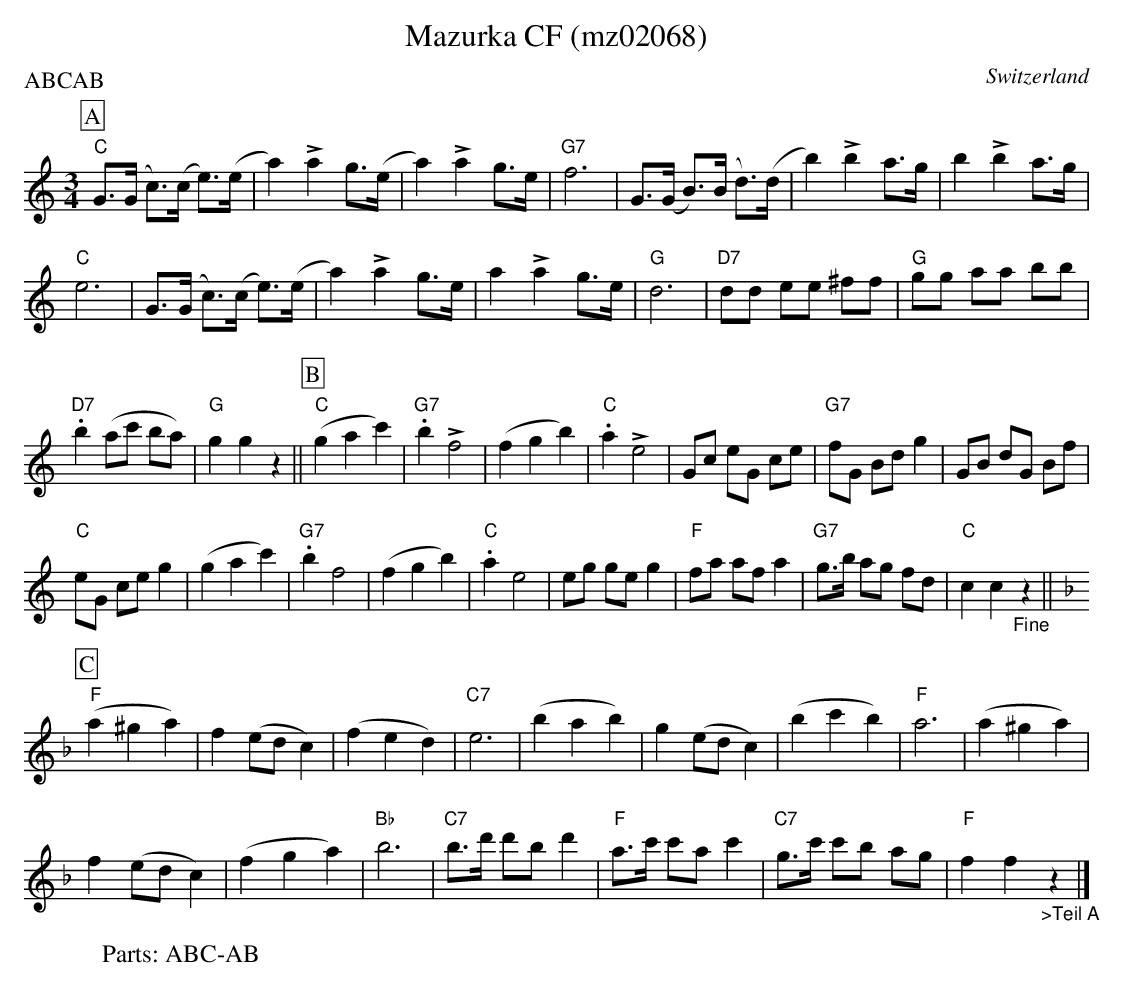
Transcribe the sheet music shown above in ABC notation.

X:1
T:Mazurka CF (mz02068)
O:Switzerland
P:ABCAB
M:3/4
L:1/8
K:C major
[P:A] "C"G>(G c>)(c e>)(e | a2) !>!a2 g>(e | a2)!>!a2 g>e |  "G7"f6 | G>(G B>)(B d>)(d | b2) !>!b2 a>g | b2!>!b2 a>g |
"C"e6 | G>(G c>)(c e>)(e | a2) !>!a2 g>e | a2!>!a2 g>e | "G"d6 | "D7"dd ee ^ff | "G"gg aa bb |
"D7".b2 (ac' ba) | "G"g2g2z2 || [P:B] "C"(g2a2c'2) | "G7".b2!>!f4 | (f2g2b2) | "C".a2!>!e4 | Gc eG ce | "G7"fG Bdg2 | GB dG Bf |
"C"eG ceg2 | (g2a2c'2) | "G7".b2f4 | (f2g2b2) | ."C"a2e4 | eg geg2 | "F"fa afa2 | "G7"g>b ag fd | "C"c2c2"_Fine"z2 || [P:C] [K:F]
("F"a2^g2a2) | f2 (edc2) | (f2e2d2) | "C7"e6 | (b2a2b2) | g2 (edc2) | (b2c'2b2) | "F"a6 | (a2^g2a2) |
f2 (edc2) | (f2g2a2) | "Bb"b6 | "C7"b>d' d'b d'2 | "F"a>c' c'a c'2 | "C7"g>c' c'b ag | "F"f2f2"_>Teil A"z2 |]
W:Parts: ABC-AB
